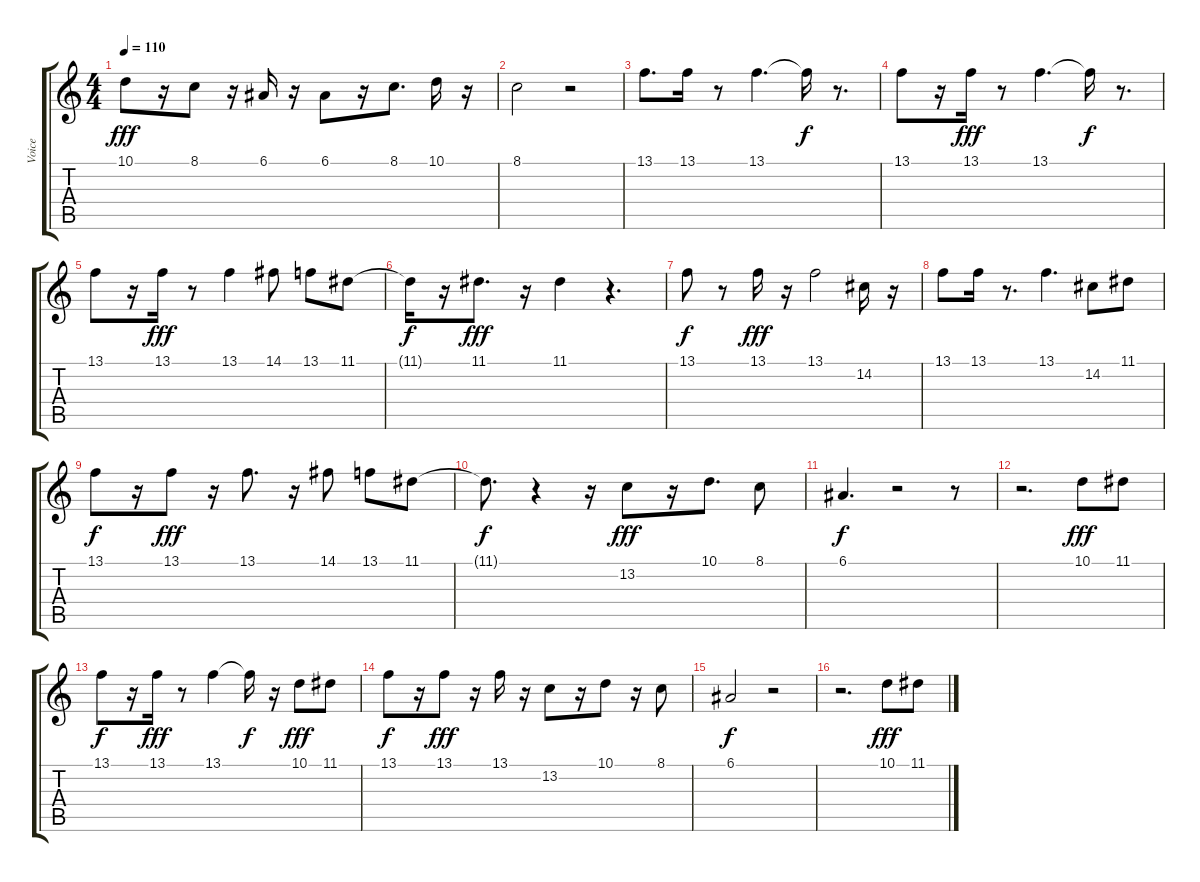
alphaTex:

\track ("Voice" "Voice") {instrument panflute}
\staff {score tabs}
\tuning (E4 B3 G3 D3 A2 E2) {hide}
\ts (4 4)
\tempo 110
\clef g2
\ks c
10.1.8{dy fff} r.16 8.1.8 r.16 6.1.16 r.16 6.1.8 r.16 8.1.8{d} 10.1.16 r.16 |
8.1.2 r.2 |
13.1.8{d} 13.1.16 r.8 13.1.4{d} 13.1{t}.16{dy f} r.8{d} |
13.1.8 r.16 13.1.16{dy fff} r.8 13.1.4{d} 13.1{t}.16{dy f} r.8{d} |
13.1.8 r.16 13.1.16{dy fff} r.8 13.1.4 14.1.8 13.1.8 11.1.8 |
11.1{t}.16{dy f} r.16 11.1.8{d dy fff} r.16 11.1.4 r.4{d} |
13.1.8{dy f} r.8 13.1.16{dy fff} r.16 13.1.2 14.2.16 r.16 |
13.1.8 13.1.16 r.8{d} 13.1.4{d} 14.2.8 11.1.8 |
13.1.8{dy f} r.16 13.1.8{dy fff} r.16 13.1.8{d} r.16 14.1.8 13.1.8 11.1.8 |
11.1{t}.8{d dy f} r.4 r.16 13.2.8{dy fff} r.16 10.1.8{d} 8.1.8 |
6.1.4{d dy f} r.2 r.8 |
r.2{d} 10.1.8{dy fff} 11.1.8 |
13.1.8{dy f} r.16 13.1.16{dy fff} r.8 13.1.4 13.1{t}.16{dy f} r.16 10.1.8{dy fff} 11.1.8 |
13.1.8{dy f} r.16 13.1.8{dy fff} r.16 13.1.16 r.16 13.2.8 r.16 10.1.8 r.16 8.1.8 |
6.1.2{dy f} r.2 |
r.2{d} 10.1.8{dy fff} 11.1.8
